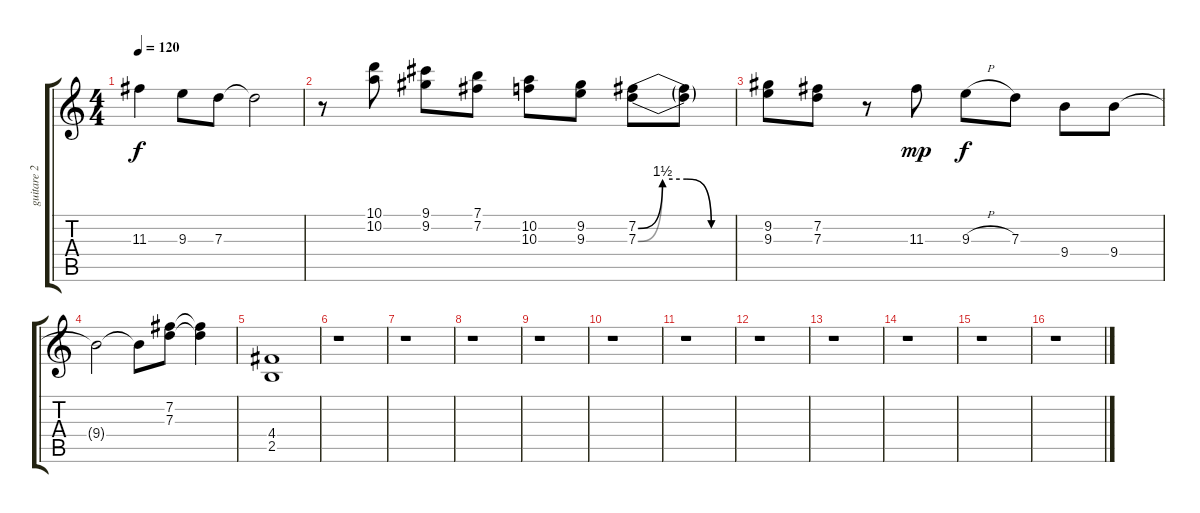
\track ("guitare 2" "guitare 2") {instrument overdrivenguitar}
\staff {score tabs}
\tuning (E4 B3 G3 D3 A2 E2) {hide}
\ts (4 4)
\tempo 120
\clef g2
\ks c
11.3{t}.4{dy f} 9.3.8 7.3.8 7.3{t}.2 |
r.8 (10.1 10.2).8 (9.1 9.2).8 (7.1 7.2).8 (10.2 10.3).8 (9.2 9.3).8 (7.2{be (custom 0 0 15 6 30 6 45 0 60 0)} 7.3{be (custom 0 0 15 6 30 6 45 0 60 0)}).8 (7.2{t} 7.3{t}).8 |
(9.2 9.3).8 (7.2 7.3).8 r.8 11.3.8{dy mp} 9.3{h}.8{dy f} 7.3.8 9.4.8 9.4.8 |
9.4{t}.2 9.4{t}.8 (7.2 7.3).8 (7.2{t} 7.3{t}).4 |
(4.4 2.5).1 |
r.1 |
r.1 |
r.1 |
r.1 |
r.1 |
r.1 |
r.1 |
r.1 |
r.1 |
r.1 |
r.1
